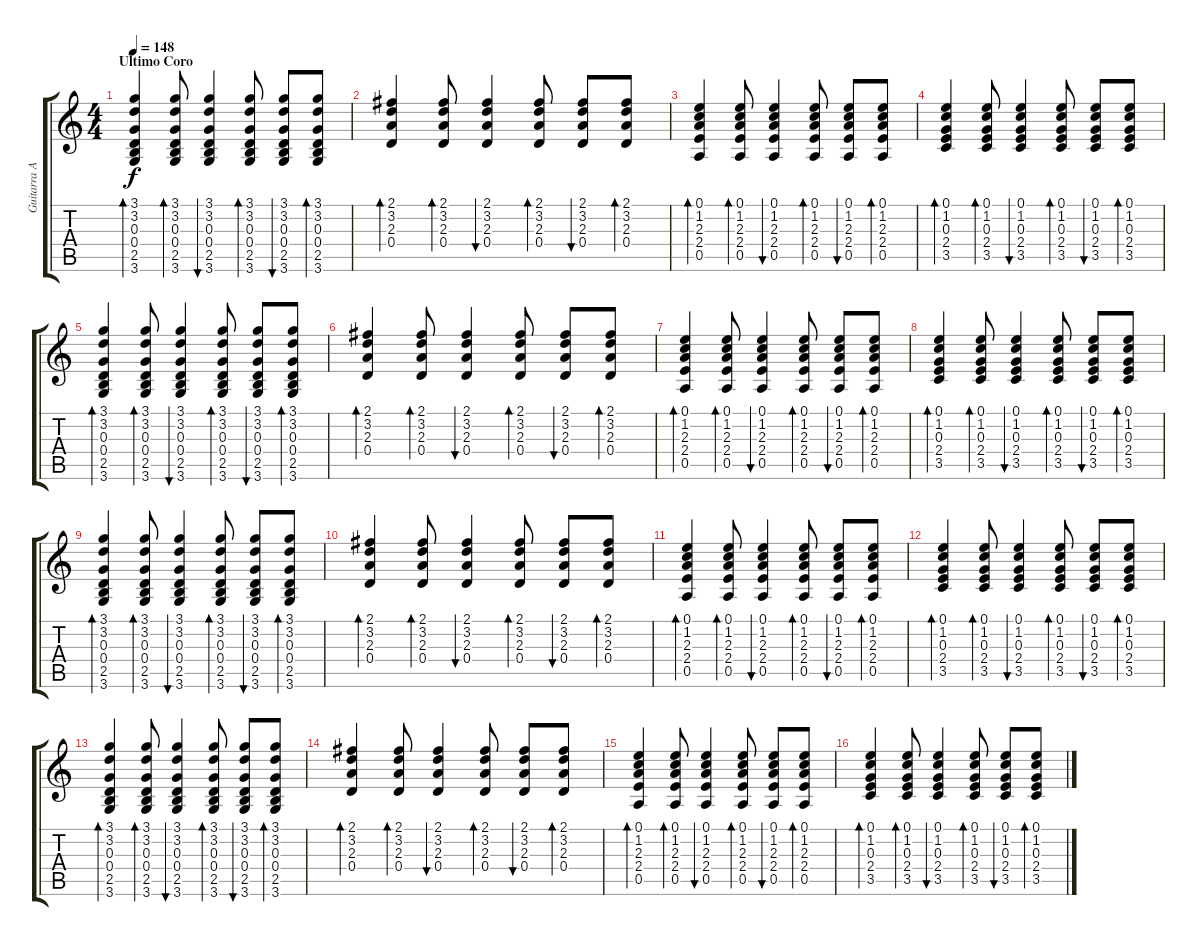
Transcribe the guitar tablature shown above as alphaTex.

\track ("Guitarra Acústica" "Guitarra A") {instrument acousticguitarsteel}
\staff {score tabs}
\tuning (E4 B3 G3 D3 A2 E2) {hide}
\ts (4 4)
\section ("" "Ultimo Coro")
\tempo 148
\clef g2
\ks c
(3.1 3.2 0.3 0.4 2.5 3.6).4{bd 30 dy f} (3.1 3.2 0.3 0.4 2.5 3.6).8{bd 30} (3.1 3.2 0.3 0.4 2.5 3.6).4{bu 30} (3.1 3.2 0.3 0.4 2.5 3.6).8{bd 30} (3.1 3.2 0.3 0.4 2.5 3.6).8{bu 30} (3.1 3.2 0.3 0.4 2.5 3.6).8{bd 30} |
(2.1 3.2 2.3 0.4).4{bd 30} (2.1 3.2 2.3 0.4).8{bd 30} (2.1 3.2 2.3 0.4).4{bu 30} (2.1 3.2 2.3 0.4).8{bd 30} (2.1 3.2 2.3 0.4).8{bu 30} (2.1 3.2 2.3 0.4).8{bd 30} |
(0.1 1.2 2.3 2.4 0.5).4{bd 30} (0.1 1.2 2.3 2.4 0.5).8{bd 30} (0.1 1.2 2.3 2.4 0.5).4{bu 30} (0.1 1.2 2.3 2.4 0.5).8{bd 30} (0.1 1.2 2.3 2.4 0.5).8{bu 30} (0.1 1.2 2.3 2.4 0.5).8{bd 30} |
(0.1 1.2 0.3 2.4 3.5).4{bd 30} (0.1 1.2 0.3 2.4 3.5).8{bd 30} (0.1 1.2 0.3 2.4 3.5).4{bu 30} (0.1 1.2 0.3 2.4 3.5).8{bd 30} (0.1 1.2 0.3 2.4 3.5).8{bu 30} (0.1 1.2 0.3 2.4 3.5).8{bd 30} |
(3.1 3.2 0.3 0.4 2.5 3.6).4{bd 30} (3.1 3.2 0.3 0.4 2.5 3.6).8{bd 30} (3.1 3.2 0.3 0.4 2.5 3.6).4{bu 30} (3.1 3.2 0.3 0.4 2.5 3.6).8{bd 30} (3.1 3.2 0.3 0.4 2.5 3.6).8{bu 30} (3.1 3.2 0.3 0.4 2.5 3.6).8{bd 30} |
(2.1 3.2 2.3 0.4).4{bd 30} (2.1 3.2 2.3 0.4).8{bd 30} (2.1 3.2 2.3 0.4).4{bu 30} (2.1 3.2 2.3 0.4).8{bd 30} (2.1 3.2 2.3 0.4).8{bu 30} (2.1 3.2 2.3 0.4).8{bd 30} |
(0.1 1.2 2.3 2.4 0.5).4{bd 30} (0.1 1.2 2.3 2.4 0.5).8{bd 30} (0.1 1.2 2.3 2.4 0.5).4{bu 30} (0.1 1.2 2.3 2.4 0.5).8{bd 30} (0.1 1.2 2.3 2.4 0.5).8{bu 30} (0.1 1.2 2.3 2.4 0.5).8{bd 30} |
(0.1 1.2 0.3 2.4 3.5).4{bd 30} (0.1 1.2 0.3 2.4 3.5).8{bd 30} (0.1 1.2 0.3 2.4 3.5).4{bu 30} (0.1 1.2 0.3 2.4 3.5).8{bd 30} (0.1 1.2 0.3 2.4 3.5).8{bu 30} (0.1 1.2 0.3 2.4 3.5).8{bd 30} |
(3.1 3.2 0.3 0.4 2.5 3.6).4{bd 30} (3.1 3.2 0.3 0.4 2.5 3.6).8{bd 30} (3.1 3.2 0.3 0.4 2.5 3.6).4{bu 30} (3.1 3.2 0.3 0.4 2.5 3.6).8{bd 30} (3.1 3.2 0.3 0.4 2.5 3.6).8{bu 30} (3.1 3.2 0.3 0.4 2.5 3.6).8{bd 30} |
(2.1 3.2 2.3 0.4).4{bd 30} (2.1 3.2 2.3 0.4).8{bd 30} (2.1 3.2 2.3 0.4).4{bu 30} (2.1 3.2 2.3 0.4).8{bd 30} (2.1 3.2 2.3 0.4).8{bu 30} (2.1 3.2 2.3 0.4).8{bd 30} |
(0.1 1.2 2.3 2.4 0.5).4{bd 30} (0.1 1.2 2.3 2.4 0.5).8{bd 30} (0.1 1.2 2.3 2.4 0.5).4{bu 30} (0.1 1.2 2.3 2.4 0.5).8{bd 30} (0.1 1.2 2.3 2.4 0.5).8{bu 30} (0.1 1.2 2.3 2.4 0.5).8{bd 30} |
(0.1 1.2 0.3 2.4 3.5).4{bd 30} (0.1 1.2 0.3 2.4 3.5).8{bd 30} (0.1 1.2 0.3 2.4 3.5).4{bu 30} (0.1 1.2 0.3 2.4 3.5).8{bd 30} (0.1 1.2 0.3 2.4 3.5).8{bu 30} (0.1 1.2 0.3 2.4 3.5).8{bd 30} |
(3.1 3.2 0.3 0.4 2.5 3.6).4{bd 30} (3.1 3.2 0.3 0.4 2.5 3.6).8{bd 30} (3.1 3.2 0.3 0.4 2.5 3.6).4{bu 30} (3.1 3.2 0.3 0.4 2.5 3.6).8{bd 30} (3.1 3.2 0.3 0.4 2.5 3.6).8{bu 30} (3.1 3.2 0.3 0.4 2.5 3.6).8{bd 30} |
(2.1 3.2 2.3 0.4).4{bd 30} (2.1 3.2 2.3 0.4).8{bd 30} (2.1 3.2 2.3 0.4).4{bu 30} (2.1 3.2 2.3 0.4).8{bd 30} (2.1 3.2 2.3 0.4).8{bu 30} (2.1 3.2 2.3 0.4).8{bd 30} |
(0.1 1.2 2.3 2.4 0.5).4{bd 30} (0.1 1.2 2.3 2.4 0.5).8{bd 30} (0.1 1.2 2.3 2.4 0.5).4{bu 30} (0.1 1.2 2.3 2.4 0.5).8{bd 30} (0.1 1.2 2.3 2.4 0.5).8{bu 30} (0.1 1.2 2.3 2.4 0.5).8{bd 30} |
(0.1 1.2 0.3 2.4 3.5).4{bd 30} (0.1 1.2 0.3 2.4 3.5).8{bd 30} (0.1 1.2 0.3 2.4 3.5).4{bu 30} (0.1 1.2 0.3 2.4 3.5).8{bd 30} (0.1 1.2 0.3 2.4 3.5).8{bu 30} (0.1 1.2 0.3 2.4 3.5).8{bd 30}
